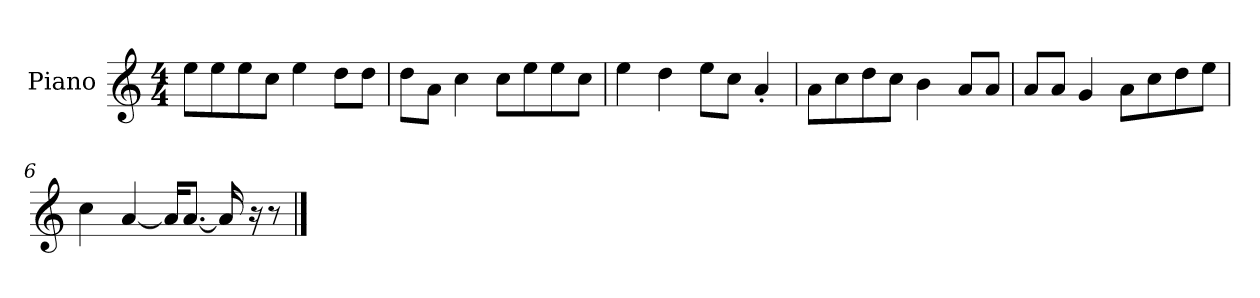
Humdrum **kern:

**kern
*part1
*staff1
*I"Piano
*I'P-no
*clefG2
*k[]
*M4/4
*MM90
=1
8ee\L
8ee\
8ee\
8cc\J
4ee\
8dd\L
8dd\J
=2
8dd\L
8a\J
4cc\
8cc\L
8ee\
8ee\
8cc\J
=3
4ee\
4dd\
8ee\L
8cc\J
4a'/
=4
8a\L
8cc\
8dd\
8cc\J
4b\
8a/L
8a/J
=5
8a/L
8a/J
4g/
8a\L
8cc\
8dd\
8ee\J
!!LO:LB:g=z
=6
4cc\
[4a/
16a/KL]
[8.a/J
16a/]
16r
8r
==
*-
